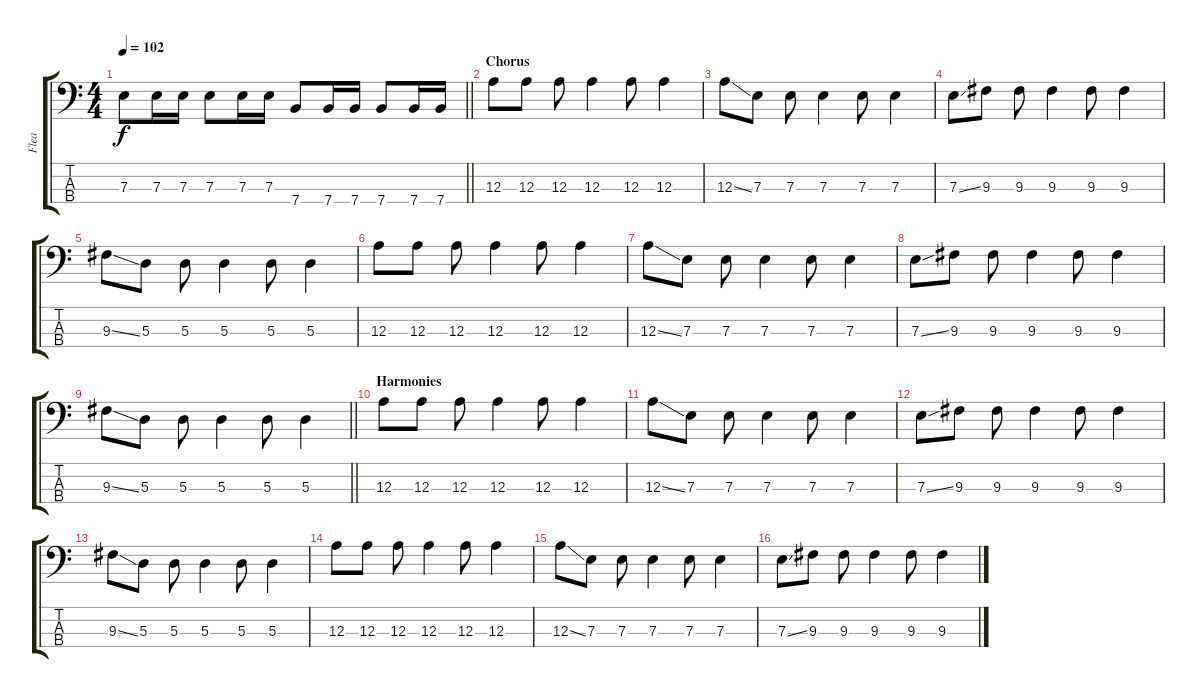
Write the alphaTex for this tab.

\track ("Flea" "Flea") {instrument electricbassfinger}
\staff {score tabs}
\tuning (G2 D2 A1 E1) {hide}
\ts (4 4)
\tempo 102
\clef f4
\barLineRight lightlight
\ks c
7.3.8{dy f} 7.3.16 7.3.16 7.3.8 7.3.16 7.3.16 7.4.8 7.4.16 7.4.16 7.4.8 7.4.16 7.4.16 |
\section ("" "Chorus")
12.3.8 12.3.8 12.3.8 12.3.4 12.3.8 12.3.4 |
12.3{ss}.8 7.3.8 7.3.8 7.3.4 7.3.8 7.3.4 |
7.3{ss}.8 9.3.8 9.3.8 9.3.4 9.3.8 9.3.4 |
9.3{ss}.8 5.3.8 5.3.8 5.3.4 5.3.8 5.3.4 |
12.3.8 12.3.8 12.3.8 12.3.4 12.3.8 12.3.4 |
12.3{ss}.8 7.3.8 7.3.8 7.3.4 7.3.8 7.3.4 |
7.3{ss}.8 9.3.8 9.3.8 9.3.4 9.3.8 9.3.4 |
\barLineRight lightlight
9.3{ss}.8 5.3.8 5.3.8 5.3.4 5.3.8 5.3.4 |
\section ("" "Harmonies")
12.3.8 12.3.8 12.3.8 12.3.4 12.3.8 12.3.4 |
12.3{ss}.8 7.3.8 7.3.8 7.3.4 7.3.8 7.3.4 |
7.3{ss}.8 9.3.8 9.3.8 9.3.4 9.3.8 9.3.4 |
9.3{ss}.8 5.3.8 5.3.8 5.3.4 5.3.8 5.3.4 |
12.3.8 12.3.8 12.3.8 12.3.4 12.3.8 12.3.4 |
12.3{ss}.8 7.3.8 7.3.8 7.3.4 7.3.8 7.3.4 |
7.3{ss}.8 9.3.8 9.3.8 9.3.4 9.3.8 9.3.4
